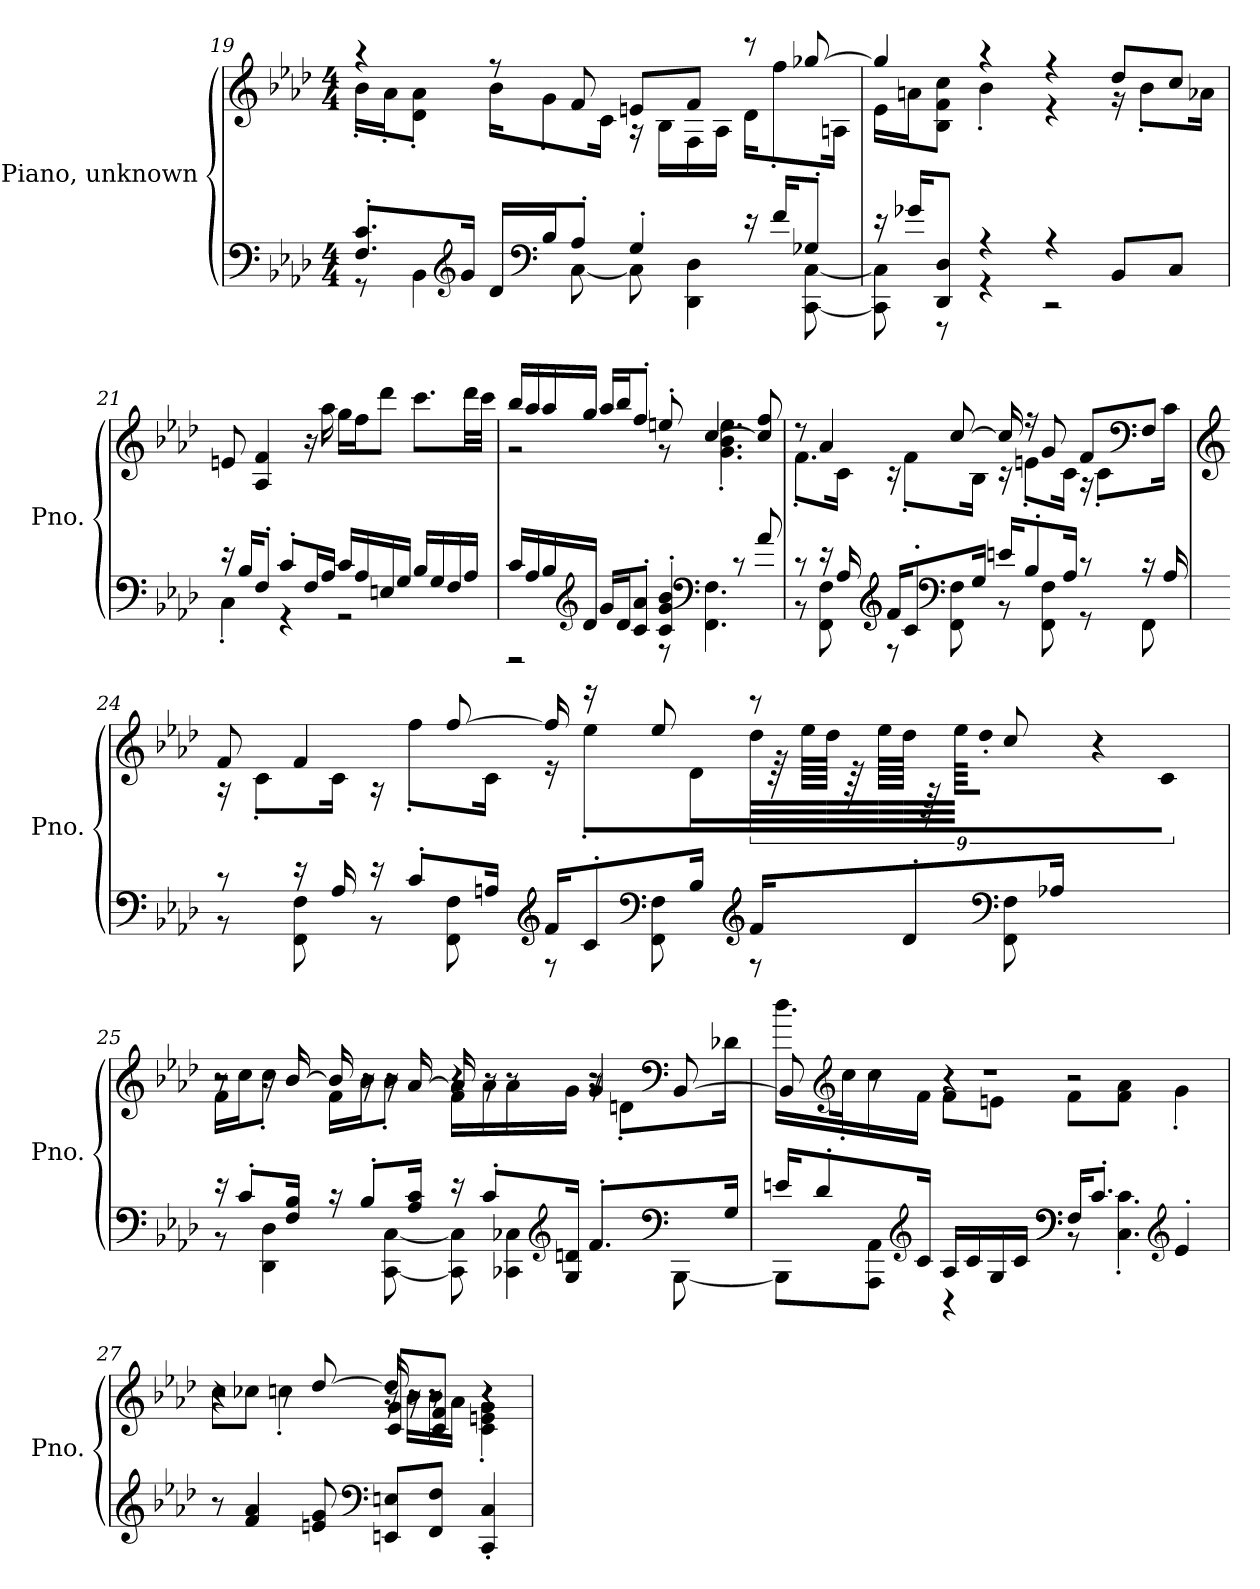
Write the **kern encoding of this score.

**kern	**kern
*part1	*part1
*staff2	*staff1
*I"Piano, unknown	*
*I'Pno.	*
!!LO:PB:g=z
*clefF4	*clefG2
*k[b-e-a-d-]	*k[b-e-a-d-]
*M4/4	*M4/4
=19	=19
*^	*^
8.F/' 8.c/'L	8r	4r	16b-'\LL
.	.	.	16a-'\J
.	4BB-\	.	8d-\' 8a-\'J
*clefG2	*	*	*
16g/Jk	.	.	.
16d-/LL	.	8r	16b-\KL
*clefF4	*	*	*
16B-/J	.	.	8g'\
8A-'/J	[8C\	8f/	.
.	.	.	16c\Jk
4G'/	8C\]	8en/L	16r
.	.	.	16B-\LL
.	4DD-\ 4D-\	8f/J	16F\
.	.	.	16A-\JJ
16r	.	8r	16d-\KL
16f/KL	.	.	8ff'\
8G-X'/J	[8CC\ [8C\	[8gg-X/	.
.	.	.	16An\Jk
=20	=20	=20	=20
16r	8CC\] 8C\]	4gg-/]	16e-\LL
16g-X/KL	.	.	16an\J
8DD-/ 8D-/J	8r	.	8B-\ 8f\ 8cc\J
4r	4r	4r	4b-'\
4r	2r	4r	4r
8BB-/L	.	8dd-/L	16r
.	.	.	8b-'\L
8C/J	.	8cc/J	.
.	.	.	16a-X\Jk
*	*	*v	*v
!!LO:LB:g=z
=21	=21	=21
16r	4C'\	8en/
16B-/KL	.	.
8F'/J	.	4A-/ 4f/
8c'/L	4r	.
16F/L	.	16r
16A-/JJ	.	16aa-\
16c/LL	2r	16gg\LL
16A-/	.	16ff\J
16En/	.	8ddd-\J
16G/JJ	.	.
16B-/LL	.	8.ccc\L
16G/	.	.
16F/	.	.
16A-/JJ	.	32ddd-\LL
.	.	32ccc\JJJ
=22	=22	=22
*	*	*^
16c/LL	2r	16bb-/LL	2r
16A-/	.	16aa-/	.
16B-/	.	16aa-/	.
*clefG2	*	*	*
16d-/JJ	.	16gg/JJ	.
16g/LL	.	16aa-/LL	.
16d-/J	.	16bb-/J	.
8c/' 8a-/'J	.	8ff'/J	.
4c/' 4g/' 4b-/'	8r	8een'/	8r
*clefF4	*	*	*
.	4.FF\ 4.F\	[4cc/	4.g\' 4.b-\' 4.ee\'
8r	.	.	.
8a-/	.	8cc/] 8ff/	.
!!LO:LB:g=z	!!
=23	=23	=23	=23
8r	8r	8r	8.f'\L
16r	8FF\ 8F\	4a-/	.
16A-/	.	.	16c\Jk
*clefG2	*	*	*
16f/KL	8r	.	16r
8c'/	.	.	8f'\L
*clefF4	*	*	*
.	8FF\ 8F\	[8cc/	.
16G/Jk	.	.	16B-\Jk
16en/KL	8r	16cc/]	16r
8B-'/	.	16r	8en'\L
.	8FF\ 8F\	8g/	.
16A-/Jk	.	.	16c\Jk
8r	8r	8f/L	16r
.	.	.	8c'\L
*	*	*clefF4	*
16r	8FF\	8F/J	.
16A-/	.	.	16c\Jk
!!LO:LB:g=z	!!
=24	=24	=24	=24
*	*	*clefG2	*
8r	8r	8f/	16r
.	.	.	8c'\L
16r	8FF\ 8F\	4f/	.
16A-/	.	.	16c\Jk
16r	8r	.	16r
8c'/L	.	.	8ff'\L
.	8FF\ 8F\	[8ff/	.
16An/Jk	.	.	16c\Jk
*clefG2	*	*	*
16f/KL	8r	16ff/]	16r
8c'/	.	16r	8ee-'\L
*clefF4	*	*	*
.	8FF\ 8F\	8ee-/	.
16B-/Jk	.	.	16d-\L
*clefG2	*	*	*
16f/KL	8r	8r	96dd-\JJkk
.	.	.	96r
.	.	.	96ee-\LLLL
.	.	.	96dd-\JJJJ
.	.	.	96r
.	.	.	96ee-\LLLL
8d-'/	.	.	96dd-\JJJJ
.	.	.	96r
.	.	.	96ee-\KLLL
.	.	.	32dd-'\JJJ
*clefF4	*	*	*
.	8FF\ 8F\	8cc/	16r
16A-X/Jk	.	.	16c\
!!LO:LB:g=z
=25	=25	=25	=25
*	*	*	*^
16r	8r	8r	16f\LL	2r
8c'/L	.	.	16cc\J	.
.	4DD-\ 4D-\	16r	8cc'\J	.
16F/ 16B-/Jk	.	[16b-/	.	.
16r	.	16b-/]	16f\LL	.
8B-'/L	.	16r	16b-\J	.
.	[8CC\ [8C\	16r	8b-'\J	.
16A-/ 16c/Jk	.	[16a-/	.	.
16r	8CC\] 8C\]	16a-/]	16f\LL	4r
8c'/L	.	16r	16a-\	.
.	4CC-X\ 4C-X\	8r	16a-\	.
*clefG2	*	*	*	*
16G/ 16dn/Jk	.	.	16g\JJ	.
8.f'/L	.	4g/	16r	8r
.	.	.	8dn'\L	.
*clefF4	*	*clefF4	*	*
.	[8BBB-\	.	.	[8BB-/
16G/Jk	.	.	16d-X\Jk	.
!!LO:LB:g=z	!!	!!
=26	=26	=26	=26	=26
16en/KL	8BBB-\L]	1r	16.dd-\LL	8BB-/]
8d-'/	.	.	.	.
*	*	*clefG2	*	*
.	.	.	32cc'\K	.
.	8AAA-\ 8AA-\J	.	16cc\	8r
*clefG2	*	*	*	*
16c/Jk	.	.	16f\JJ	.
16A-/LL	4r	.	8f\L	4r
16c/	.	.	.	.
16G/	.	.	8en\J	.
16c/JJ	.	.	.	.
*clefF4	*	*	*	*
16F/KL	8r	.	8f\L	2r
8.c'/J	.	.	.	.
.	4.C\' 4.c\'	.	8f\ 8a-\J	.
*clefG2	*	*	*	*
4e'/	.	.	4g'\	.
*v	*v	*	*	*
=27	=27	=27	=27
8r	4r	8cc\L	2r
4f/ 4a-/	.	8cc-X\J	.
.	8r	4ccn'\	.
8en/ 8g/	[8dd-/	.	.
*clefF4	*	*	*
8EEn/ 8En/L	16dd-/]	16r	8c/ 8g/L
.	16r	16b-\LL	.
8FF/ 8F/J	8r	16b-\	8c/ 8f/J
.	.	16a-\JJ	.
4CC/' 4C/'	4r	4c\' 4en\' 4g\'	4r
*	*v	*v	*v
=	=
*-	*-
